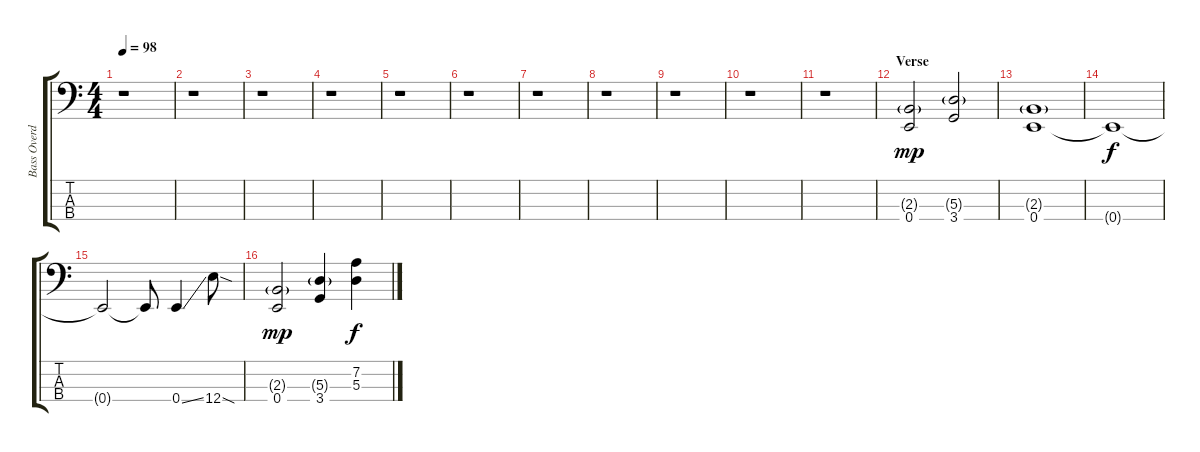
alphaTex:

\track ("Bass Overdub" "Bass Overd") {instrument overdrivenguitar}
\staff {score tabs}
\tuning (G2 D2 A1 E1) {hide}
\ts (4 4)
\tempo 98
\clef f4
\ks c
r.1{dy mp instrument overdrivenguitar} |
r.1 |
r.1 |
r.1 |
r.1 |
r.1 |
r.1 |
r.1 |
r.1 |
r.1 |
r.1 |
\section ("" "Verse")
(2.3{g} 0.4).2 (5.3{g} 3.4).2 |
(2.3{g} 0.4).1 |
0.4{t}.1{dy f} |
0.4{t}.2 0.4{t}.8 0.4{ss}.4 12.4{sod}.8 |
(2.3{g} 0.4).2{dy mp} (5.3{g} 3.4).4 (7.2 5.3).4{dy f}
